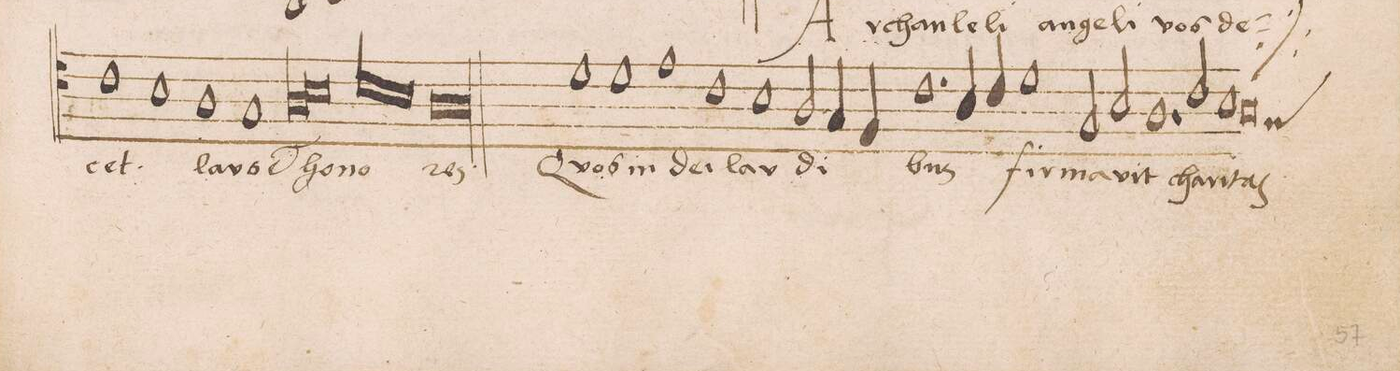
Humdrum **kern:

**kern	**text
*I"TENOR	*
*clefC4	*
*k[]	*
*met(C|)	*
*M2/1	*
1c	-cet.
=23-	=23-
1B	la-
1A	-vs
=24-	=24-
1G	et
*lig	*
1A	ho-
=25-	=25-
1B	.
*Xlig	*
*lig	*
1c	-ne-
=26-	=26-
1B	.
*Xlig	*
1Al	-res
=27||	=27||
1d	Qvos
1d	in
=28-	=28-
1e	de-
1c	-i
=29-	=29-
1B	lav-
2A/	-di-
4G/	.
4F/	.
=30-	=30-
1.c	-bus
4B/	.
4c/	.
=31-	=31-
1d	.
2G/	fir-
2B/	-ma-
=32-	=32-
1.A	-vit
2c/	cha-
=33-	=33-
1B	-ri-
*custos:G	*
[1Al	-tas
=34-	=34-
0A]	.
=35||	=35||
*-	*-
